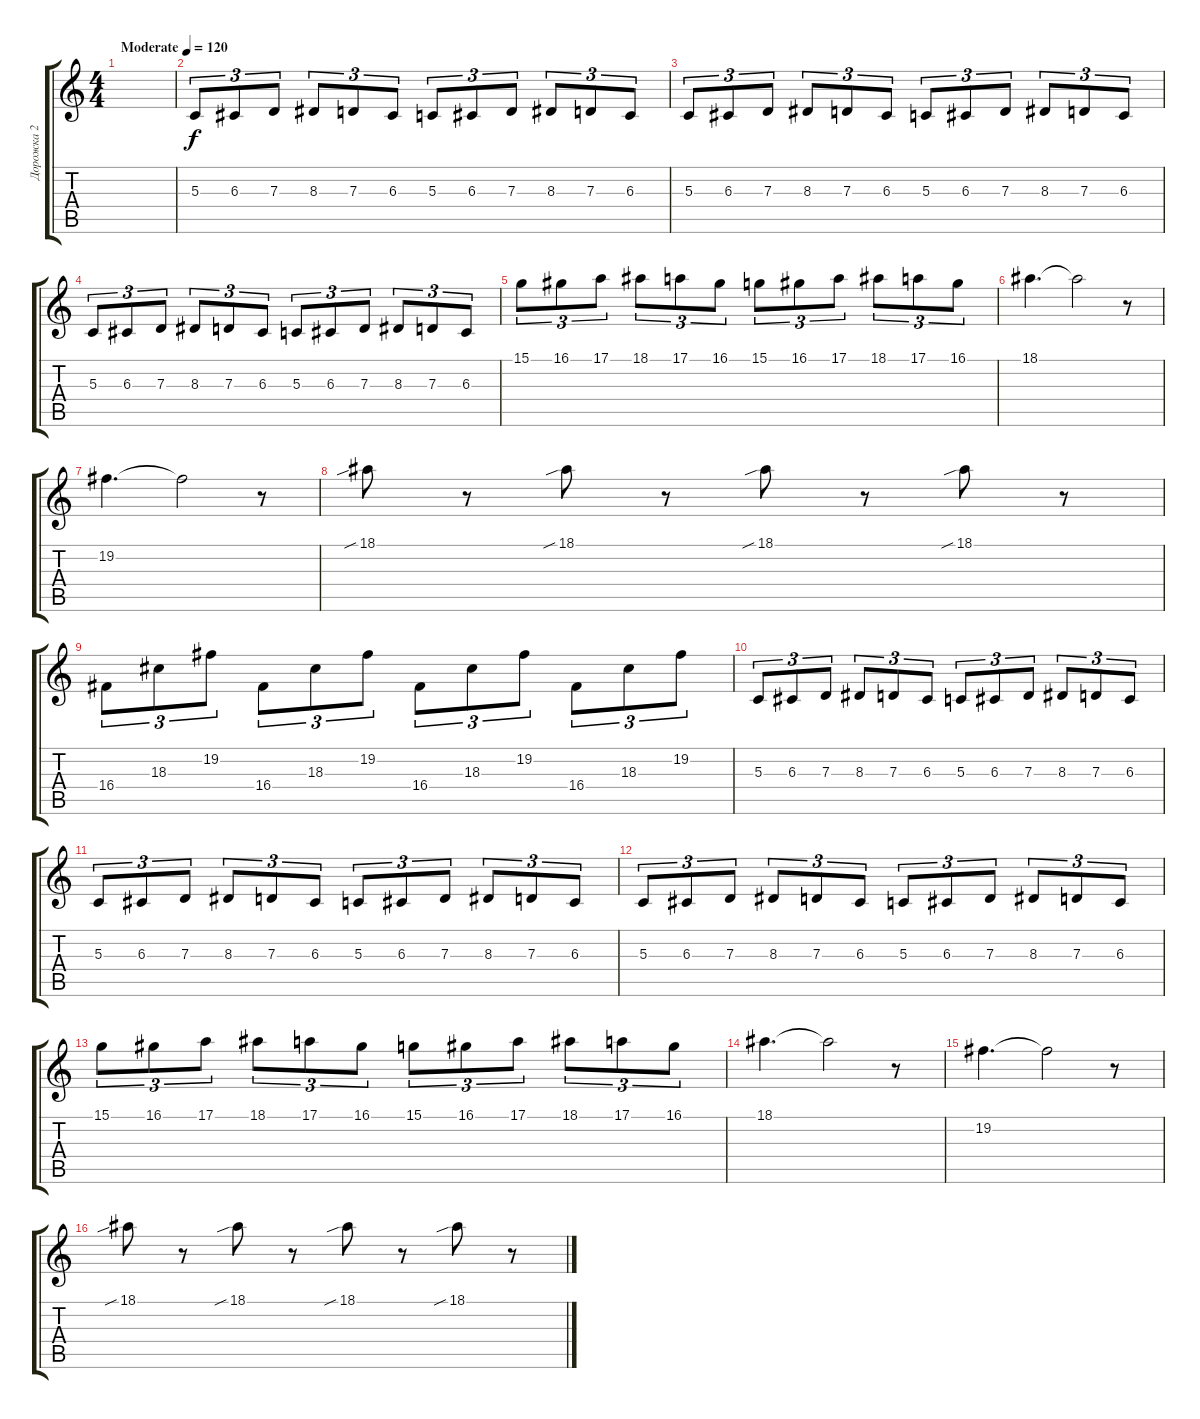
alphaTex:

\track ("Дорожка 2" "Дорожка 2") {instrument lead2sawtooth}
\staff {score tabs}
\tuning (E4 B3 G3 D3 A2 E2) {hide}
\ts (4 4)
\tempo (120 "Moderate")
\clef g2
\ks c
|
5.3.8{tu (3 2)} 6.3.8{tu (3 2)} 7.3.8{tu (3 2)} 8.3.8{tu (3 2)} 7.3.8{tu (3 2)} 6.3.8{tu (3 2)} 5.3.8{tu (3 2)} 6.3.8{tu (3 2)} 7.3.8{tu (3 2)} 8.3.8{tu (3 2)} 7.3.8{tu (3 2)} 6.3.8{tu (3 2)} |
5.3.8{tu (3 2)} 6.3.8{tu (3 2)} 7.3.8{tu (3 2)} 8.3.8{tu (3 2)} 7.3.8{tu (3 2)} 6.3.8{tu (3 2)} 5.3.8{tu (3 2)} 6.3.8{tu (3 2)} 7.3.8{tu (3 2)} 8.3.8{tu (3 2)} 7.3.8{tu (3 2)} 6.3.8{tu (3 2)} |
5.3.8{tu (3 2)} 6.3.8{tu (3 2)} 7.3.8{tu (3 2)} 8.3.8{tu (3 2)} 7.3.8{tu (3 2)} 6.3.8{tu (3 2)} 5.3.8{tu (3 2)} 6.3.8{tu (3 2)} 7.3.8{tu (3 2)} 8.3.8{tu (3 2)} 7.3.8{tu (3 2)} 6.3.8{tu (3 2)} |
15.1.8{tu (3 2)} 16.1.8{tu (3 2)} 17.1.8{tu (3 2)} 18.1.8{tu (3 2)} 17.1.8{tu (3 2)} 16.1.8{tu (3 2)} 15.1.8{tu (3 2)} 16.1.8{tu (3 2)} 17.1.8{tu (3 2)} 18.1.8{tu (3 2)} 17.1.8{tu (3 2)} 16.1.8{tu (3 2)} |
18.1.4{d volume 9} 18.1{t}.2{volume 7} r.8 |
19.2.4{d volume 9} 19.2{t}.2{volume 7} r.8 |
18.1{sib}.8{volume 9} r.8{volume 5} 18.1{sib}.8 r.8 18.1{sib}.8 r.8 18.1{sib}.8 r.8 |
16.4.8{tu (3 2) volume 9} 18.3.8{tu (3 2)} 19.2.8{tu (3 2)} 16.4.8{tu (3 2) volume 5} 18.3.8{tu (3 2)} 19.2.8{tu (3 2)} 16.4.8{tu (3 2)} 18.3.8{tu (3 2)} 19.2.8{tu (3 2)} 16.4.8{tu (3 2)} 18.3.8{tu (3 2)} 19.2.8{tu (3 2)} |
5.3.8{tu (3 2) volume 9} 6.3.8{tu (3 2)} 7.3.8{tu (3 2)} 8.3.8{tu (3 2)} 7.3.8{tu (3 2)} 6.3.8{tu (3 2)} 5.3.8{tu (3 2)} 6.3.8{tu (3 2)} 7.3.8{tu (3 2)} 8.3.8{tu (3 2)} 7.3.8{tu (3 2)} 6.3.8{tu (3 2)} |
5.3.8{tu (3 2)} 6.3.8{tu (3 2)} 7.3.8{tu (3 2)} 8.3.8{tu (3 2)} 7.3.8{tu (3 2)} 6.3.8{tu (3 2)} 5.3.8{tu (3 2)} 6.3.8{tu (3 2)} 7.3.8{tu (3 2)} 8.3.8{tu (3 2)} 7.3.8{tu (3 2)} 6.3.8{tu (3 2)} |
5.3.8{tu (3 2)} 6.3.8{tu (3 2)} 7.3.8{tu (3 2)} 8.3.8{tu (3 2)} 7.3.8{tu (3 2)} 6.3.8{tu (3 2)} 5.3.8{tu (3 2)} 6.3.8{tu (3 2)} 7.3.8{tu (3 2)} 8.3.8{tu (3 2)} 7.3.8{tu (3 2)} 6.3.8{tu (3 2)} |
15.1.8{tu (3 2)} 16.1.8{tu (3 2)} 17.1.8{tu (3 2)} 18.1.8{tu (3 2)} 17.1.8{tu (3 2)} 16.1.8{tu (3 2)} 15.1.8{tu (3 2)} 16.1.8{tu (3 2)} 17.1.8{tu (3 2)} 18.1.8{tu (3 2)} 17.1.8{tu (3 2)} 16.1.8{tu (3 2)} |
18.1.4{d volume 9} 18.1{t}.2{volume 7} r.8 |
19.2.4{d volume 9} 19.2{t}.2{volume 7} r.8 |
18.1{sib}.8{volume 9} r.8{volume 4} 18.1{sib}.8 r.8 18.1{sib}.8 r.8 18.1{sib}.8 r.8
